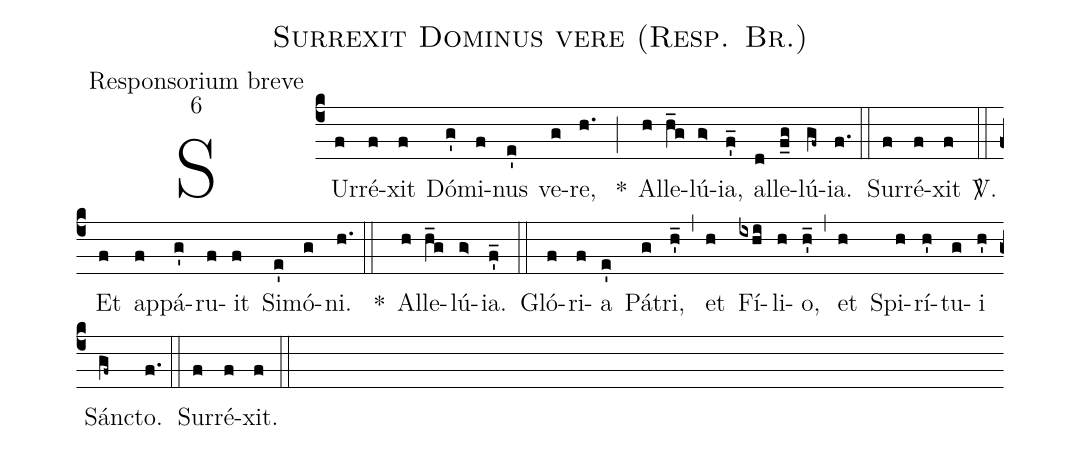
name:Surrexit Dominus vere (Resp. Br.);
office-part:Responsorium breve;
mode:6;
%%
(c4) SUr(f)ré(f)xit(f) Dó(g')mi(f)nus(e') ve(g)re, (h.) *(;) Al(h)le(h_g)lú(g>)ia,(f'_) al(d)le(f_g)lú(gf~)ia.(f.) (::)

Sur(f)ré(f)xit(f)

<sp>V/</sp>.(::) Et(f) ap(f)pá(g')ru(f)it(f) Si(e')mó(g)ni.(h.) (::) *() Al(h)le(h_g)lú(g>)ia.(f'_) (::)

Gló(f)ri(f)a(e') Pá(g)tri,(h'_) (,) et(h) Fí(ixhi)li(h)o,(h'_) (,) et(h) Spi(h)rí(h')tu(g)i(h') Sán(gf~)cto.(f.) (::)

Sur(f)ré(f)xit.(f)
(::)
